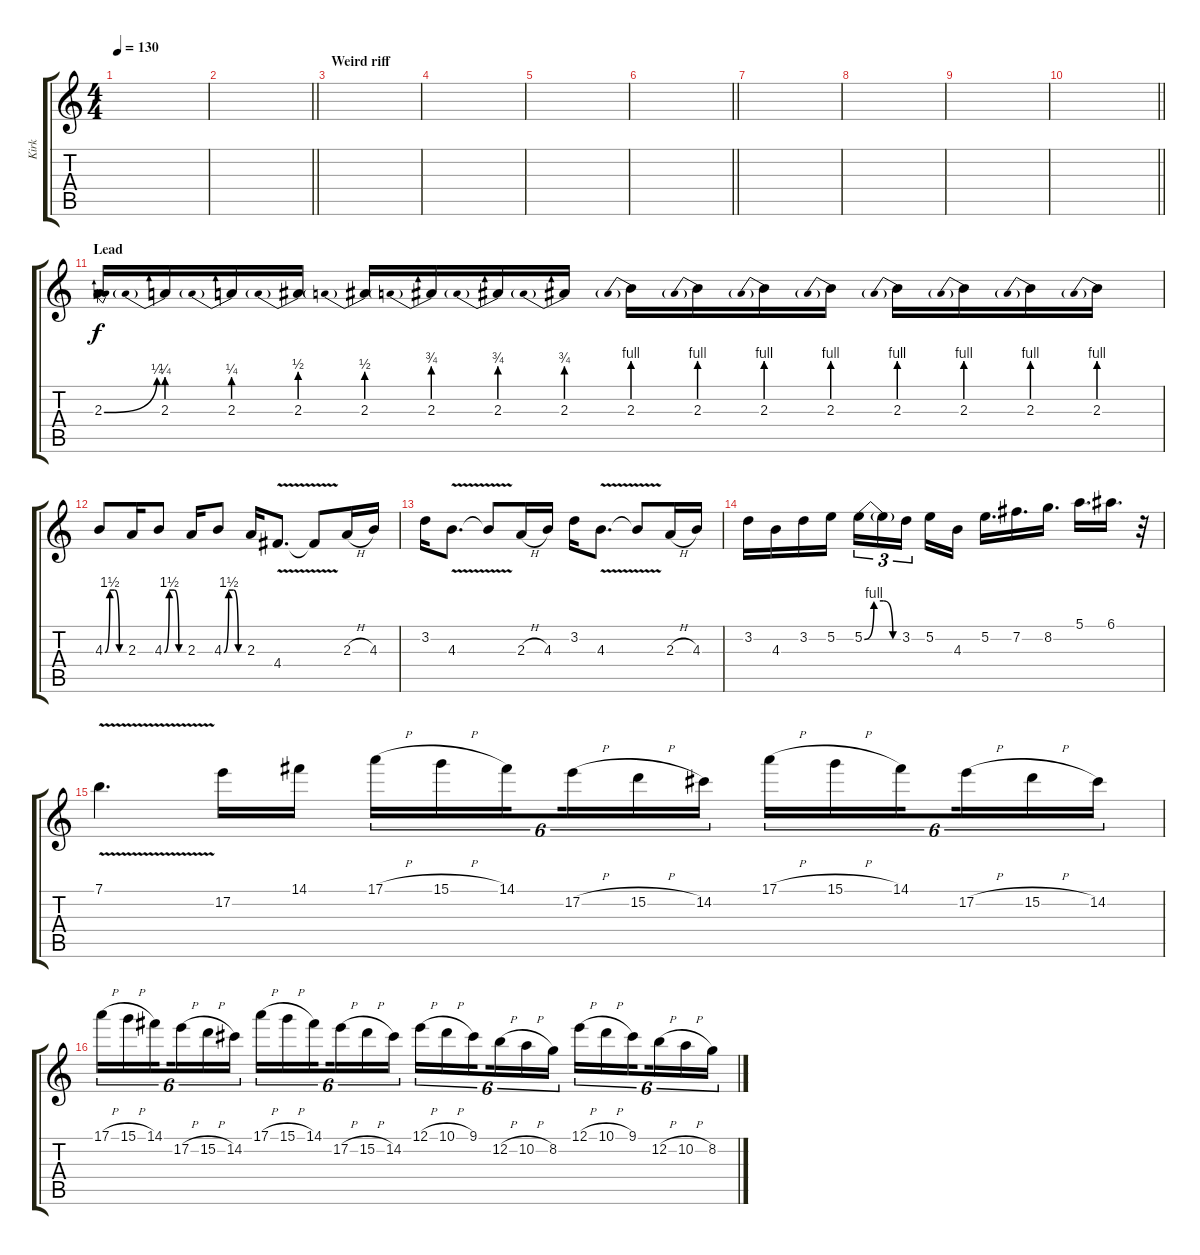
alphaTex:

\track ("Kirk" "Kirk") {instrument distortionguitar}
\staff {score tabs}
\tuning (E4 B3 G3 D3 A2 E2) {hide}
\ts (4 4)
\tempo 130
\clef g2
\ks c
|
\barLineRight lightlight
|
\section ("" "Weird riff")
|
|
|
\barLineRight lightlight
|
|
|
|
\barLineRight lightlight
|
\section ("" "Lead")
2.3{be (bend 0 0 60 1)}.16 2.3{be (prebend 0 1 60 1)}.16 2.3{be (prebend 0 1 60 1)}.16 2.3{be (prebend 0 2 60 2)}.16 2.3{be (prebend 0 2 60 2)}.16 2.3{be (prebend 0 3 60 3)}.16 2.3{be (prebend 0 3 60 3)}.16 2.3{be (prebend 0 3 60 3)}.16 2.3{be (prebend 0 4 60 4)}.16 2.3{be (prebend 0 4 60 4)}.16 2.3{be (prebend 0 4 60 4)}.16 2.3{be (prebend 0 4 60 4)}.16 2.3{be (prebend 0 4 60 4)}.16 2.3{be (prebend 0 4 60 4)}.16 2.3{be (prebend 0 4 60 4)}.16 2.3{be (prebend 0 4 60 4)}.16 |
4.3{be (custom 0 0 15 6 30 6 45 0 60 0)}.8 2.3.16 4.3{be (custom 0 0 15 6 30 6 45 0 60 0)}.8 2.3.16 4.3{be (custom 0 0 15 6 30 6 45 0 60 0)}.8 2.3.16 4.4{v}.8{d} 4.4{t}.8 2.3{h}.16 4.3.16 |
3.2.16 4.3{v}.8{d} 4.3{t}.8 2.3{h}.16 4.3.16 3.2.16 4.3{v}.8{d} 4.3{t}.8 2.3{h}.16 4.3.16 |
3.2.16 4.3.16 3.2.16 5.2.16 5.2{be (custom 0 0 15 4 30 4 45 0 60 0)}.16{tu (3 2)} 5.2{t}.16{tu (3 2)} 3.2.16{tu (3 2) beam splitsecondary} 5.2.16 4.3.16 5.2.16{d} 7.2.16{d} 8.2.16{d} 5.1.16{d} 6.1.16{d} r.32 |
7.1{v}.4{d} 17.2.16 14.1.16 17.1{h}.16{tu (6 4)} 15.1{h}.16{tu (6 4)} 14.1.16{tu (6 4) beam splitsecondary} 17.2{h}.16{tu (6 4)} 15.2{h}.16{tu (6 4)} 14.2.16{tu (6 4)} 17.1{h}.16{tu (6 4)} 15.1{h}.16{tu (6 4)} 14.1.16{tu (6 4) beam splitsecondary} 17.2{h}.16{tu (6 4)} 15.2{h}.16{tu (6 4)} 14.2.16{tu (6 4)} |
17.1{h}.16{tu (6 4)} 15.1{h}.16{tu (6 4)} 14.1.16{tu (6 4) beam splitsecondary} 17.2{h}.16{tu (6 4)} 15.2{h}.16{tu (6 4)} 14.2.16{tu (6 4)} 17.1{h}.16{tu (6 4)} 15.1{h}.16{tu (6 4)} 14.1.16{tu (6 4) beam splitsecondary} 17.2{h}.16{tu (6 4)} 15.2{h}.16{tu (6 4)} 14.2.16{tu (6 4)} 12.1{h}.16{tu (6 4)} 10.1{h}.16{tu (6 4)} 9.1.16{tu (6 4) beam splitsecondary} 12.2{h}.16{tu (6 4)} 10.2{h}.16{tu (6 4)} 8.2.16{tu (6 4)} 12.1{h}.16{tu (6 4)} 10.1{h}.16{tu (6 4)} 9.1.16{tu (6 4) beam splitsecondary} 12.2{h}.16{tu (6 4)} 10.2{h}.16{tu (6 4)} 8.2.16{tu (6 4)}
